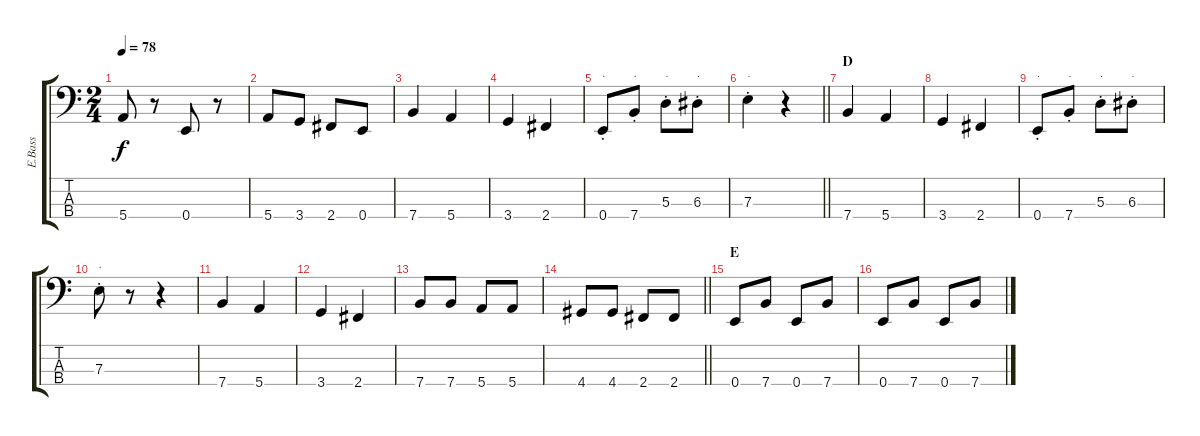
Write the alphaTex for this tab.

\track ("E.Bass" "E.Bass") {instrument electricbassfinger}
\staff {score tabs}
\tuning (G2 D2 A1 E1) {hide}
\ts (2 4)
\tempo 78
\clef f4
\ks c
5.4.8{dy f} r.8 0.4.8 r.8 |
5.4.8 3.4.8 2.4.8 0.4.8 |
7.4.4 5.4.4 |
3.4.4 2.4.4 |
0.4{st}.8{txt "."} 7.4{st}.8{txt "."} 5.3{st}.8{txt "."} 6.3{st}.8{txt "."} |
\barLineRight lightlight
7.3{st}.4{txt "."} r.4 |
\section ("" "D")
7.4.4 5.4.4 |
3.4.4 2.4.4 |
0.4{st}.8{txt "."} 7.4{st}.8{txt "."} 5.3{st}.8{txt "."} 6.3{st}.8{txt "."} |
7.3{st}.8{txt "."} r.8 r.4 |
7.4.4 5.4.4 |
3.4.4 2.4.4 |
7.4.8 7.4.8 5.4.8 5.4.8 |
\barLineRight lightlight
4.4.8 4.4.8 2.4.8 2.4.8 |
\section ("" "E")
0.4.8 7.4.8 0.4.8 7.4.8 |
0.4.8 7.4.8 0.4.8 7.4.8
